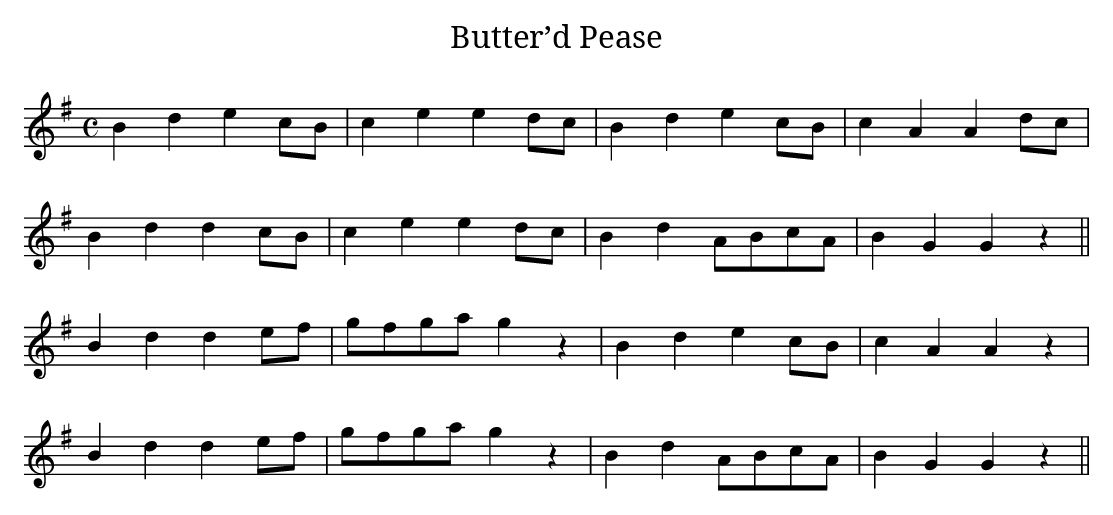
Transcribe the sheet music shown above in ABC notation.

X:1
T:Butter’d Pease
M:C
L:1/8
K:G
B2d2e2 cB|c2e2e2dc|B2d2e2 cB|c2A2A2 dc|
B2d2d2cB|c2e2e2dc|B2d2 ABcA|B2G2G2z2||
B2d2d2ef|gfga g2 z2|B2d2e2 cB|c2A2A2z2|
B2d2d2 ef|gfga g2z2|B2d2 ABcA|B2G2G2z2||
